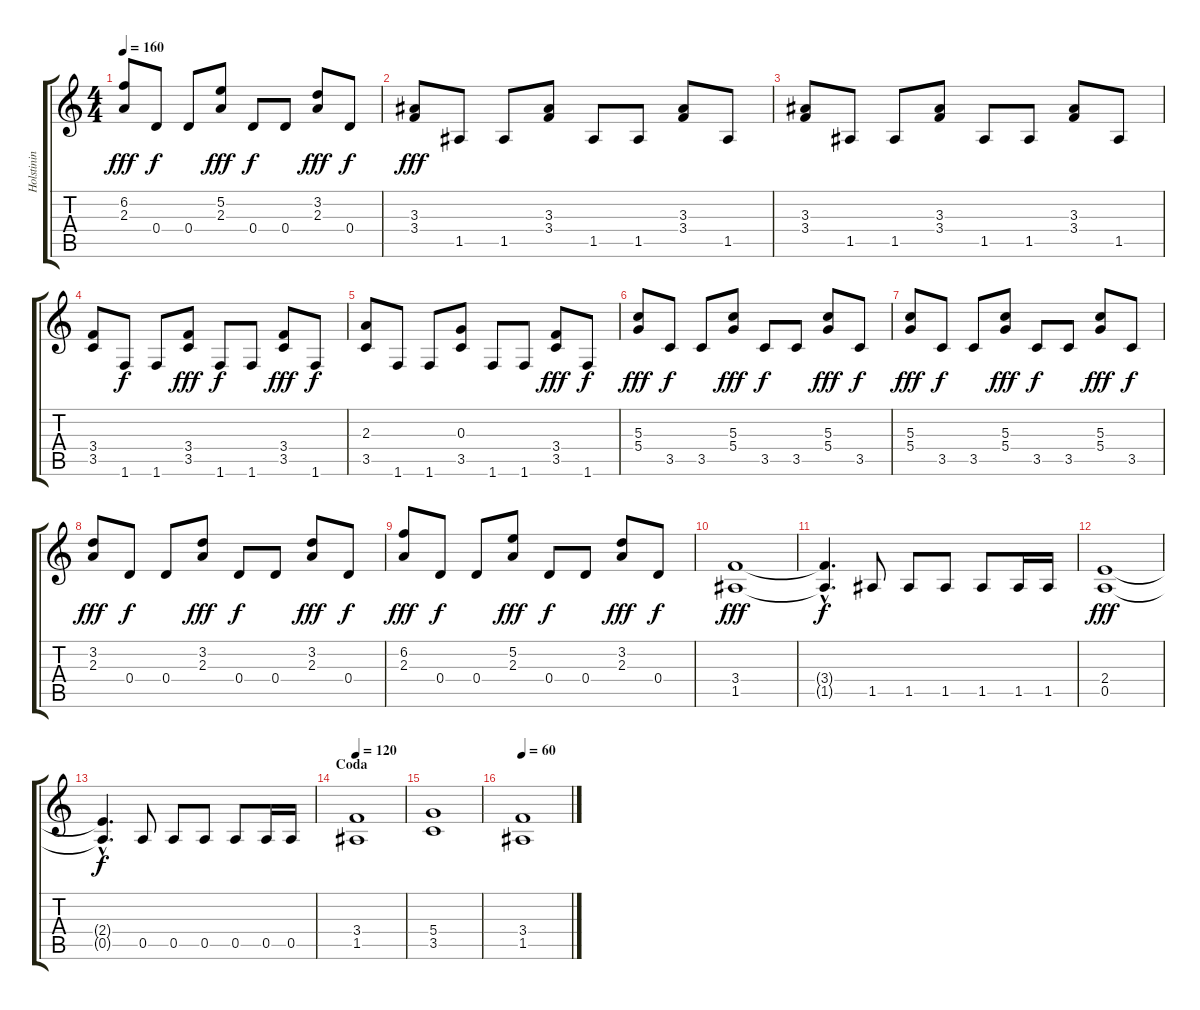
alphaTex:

\track ("Holstinin" "Holstinin") {instrument overdrivenguitar}
\staff {score tabs}
\tuning (E4 B3 G3 D3 A2 E2) {hide}
\ts (4 4)
\tempo 160
\clef g2
\ks c
(6.2 2.3).8{dy fff} 0.4.8{dy f} 0.4.8 (5.2 2.3).8{dy fff} 0.4.8{dy f} 0.4.8 (3.2 2.3).8{dy fff} 0.4.8{dy f} |
(3.3 3.4).8{dy fff} 1.5.8 1.5.8 (3.3 3.4).8 1.5.8 1.5.8 (3.3 3.4).8 1.5.8 |
(3.3 3.4).8 1.5.8 1.5.8 (3.3 3.4).8 1.5.8 1.5.8 (3.3 3.4).8 1.5.8 |
(3.4 3.5).8 1.6.8{dy f} 1.6.8 (3.4 3.5).8{dy fff} 1.6.8{dy f} 1.6.8 (3.4 3.5).8{dy fff} 1.6.8{dy f} |
(2.3 3.5).8 1.6.8 1.6.8 (0.3 3.5).8 1.6.8 1.6.8 (3.4 3.5).8{dy fff} 1.6.8{dy f} |
(5.3 5.4).8{dy fff} 3.5.8{dy f} 3.5.8 (5.3 5.4).8{dy fff} 3.5.8{dy f} 3.5.8 (5.3 5.4).8{dy fff} 3.5.8{dy f} |
(5.3 5.4).8{dy fff} 3.5.8{dy f} 3.5.8 (5.3 5.4).8{dy fff} 3.5.8{dy f} 3.5.8 (5.3 5.4).8{dy fff} 3.5.8{dy f} |
(3.2 2.3).8{dy fff} 0.4.8{dy f} 0.4.8 (3.2 2.3).8{dy fff} 0.4.8{dy f} 0.4.8 (3.2 2.3).8{dy fff} 0.4.8{dy f} |
(6.2 2.3).8{dy fff} 0.4.8{dy f} 0.4.8 (5.2 2.3).8{dy fff} 0.4.8{dy f} 0.4.8 (3.2 2.3).8{dy fff} 0.4.8{dy f} |
(3.4 1.5).1{dy fff} |
(3.4{hac t} 1.5{hac t}).4{d dy f} 1.5.8 1.5.8 1.5.8 1.5.8 1.5.16 1.5.16 |
(2.4 0.5).1{dy fff} |
(2.4{hac t} 0.5{hac t}).4{d dy f} 0.5.8 0.5.8 0.5.8 0.5.8 0.5.16 0.5.16 |
\section ("" "Coda")
\tempo 120
(3.4 1.5).1 |
(5.4 3.5).1 |
\tempo 60
(3.4 1.5).1
